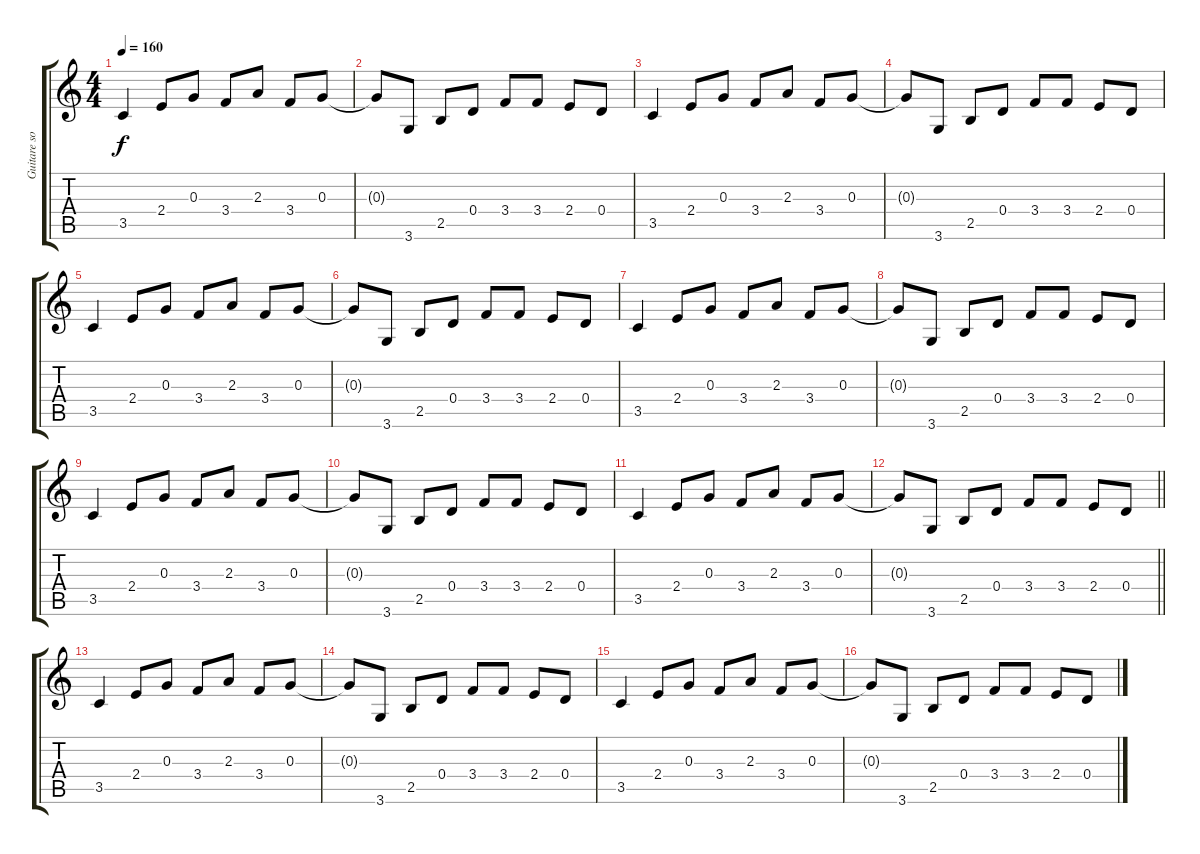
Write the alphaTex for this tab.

\track ("Guitare solo" "Guitare so") {instrument electricguitarclean}
\staff {score tabs}
\tuning (E4 B3 G3 D3 A2 E2) {hide}
\ts (4 4)
\tempo 160
\clef g2
\ks c
3.5.4{dy f} 2.4.8 0.3.8 3.4.8 2.3.8 3.4.8 0.3.8 |
0.3{t}.8 3.6.8 2.5.8 0.4.8 3.4.8 3.4.8 2.4.8 0.4.8 |
3.5.4 2.4.8 0.3.8 3.4.8 2.3.8 3.4.8 0.3.8 |
0.3{t}.8 3.6.8 2.5.8 0.4.8 3.4.8 3.4.8 2.4.8 0.4.8 |
3.5.4 2.4.8 0.3.8 3.4.8 2.3.8 3.4.8 0.3.8 |
0.3{t}.8 3.6.8 2.5.8 0.4.8 3.4.8 3.4.8 2.4.8 0.4.8 |
3.5.4 2.4.8 0.3.8 3.4.8 2.3.8 3.4.8 0.3.8 |
0.3{t}.8 3.6.8 2.5.8 0.4.8 3.4.8 3.4.8 2.4.8 0.4.8 |
3.5.4 2.4.8 0.3.8 3.4.8 2.3.8 3.4.8 0.3.8 |
0.3{t}.8 3.6.8 2.5.8 0.4.8 3.4.8 3.4.8 2.4.8 0.4.8 |
3.5.4 2.4.8 0.3.8 3.4.8 2.3.8 3.4.8 0.3.8 |
\barLineRight lightlight
0.3{t}.8 3.6.8 2.5.8 0.4.8 3.4.8 3.4.8 2.4.8 0.4.8 |
3.5.4 2.4.8 0.3.8 3.4.8 2.3.8 3.4.8 0.3.8 |
0.3{t}.8 3.6.8 2.5.8 0.4.8 3.4.8 3.4.8 2.4.8 0.4.8 |
3.5.4 2.4.8 0.3.8 3.4.8 2.3.8 3.4.8 0.3.8 |
0.3{t}.8 3.6.8 2.5.8 0.4.8 3.4.8 3.4.8 2.4.8 0.4.8
